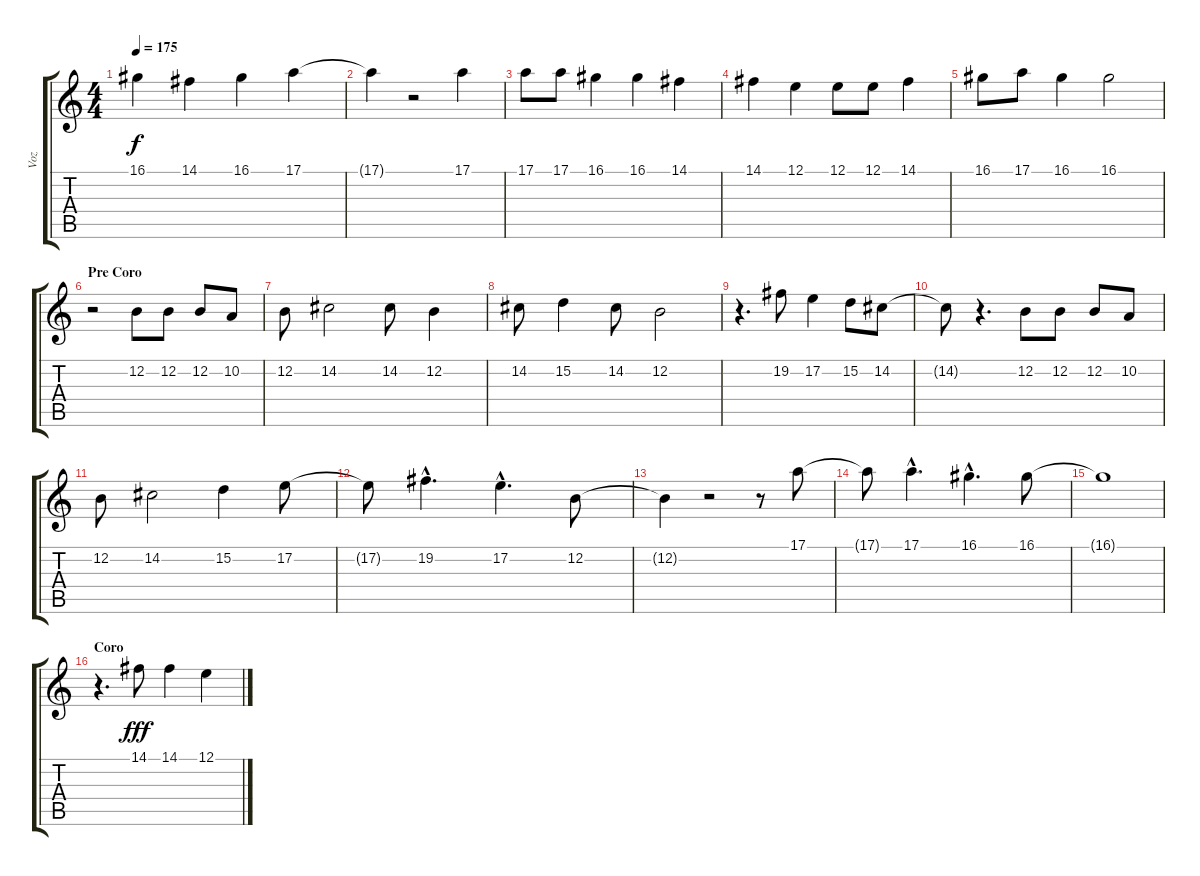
\track ("Voz" "Voz") {instrument choiraahs}
\staff {score tabs}
\tuning (E4 B3 G3 D3 A2 E2) {hide}
\ts (4 4)
\tempo 175
\clef g2
\ks c
16.1.4{dy f} 14.1.4 16.1.4 17.1.4 |
17.1{t}.4 r.2 17.1.4 |
17.1.8 17.1.8 16.1.4 16.1.4 14.1.4 |
14.1.4 12.1.4 12.1.8 12.1.8 14.1.4 |
16.1.8 17.1.8 16.1.4 16.1.2 |
\section ("" "Pre Coro")
r.2 12.2.8 12.2.8 12.2.8 10.2.8 |
12.2.8 14.2.2 14.2.8 12.2.4 |
14.2.8 15.2.4 14.2.8 12.2.2 |
r.4{d} 19.2.8 17.2.4 15.2.8 14.2.8 |
14.2{t}.8 r.4{d} 12.2.8 12.2.8 12.2.8 10.2.8 |
12.2.8 14.2.2 15.2.4 17.2.8 |
17.2{t}.8 19.2{hac}.4{d} 17.2{hac}.4{d} 12.2.8 |
12.2{t}.4 r.2 r.8 17.1.8 |
17.1{t}.8 17.1{hac}.4{d} 16.1{hac}.4{d} 16.1.8 |
16.1{t}.1 |
\section ("" "Coro")
r.4{d} 14.1.8{dy fff} 14.1.4 12.1.4
